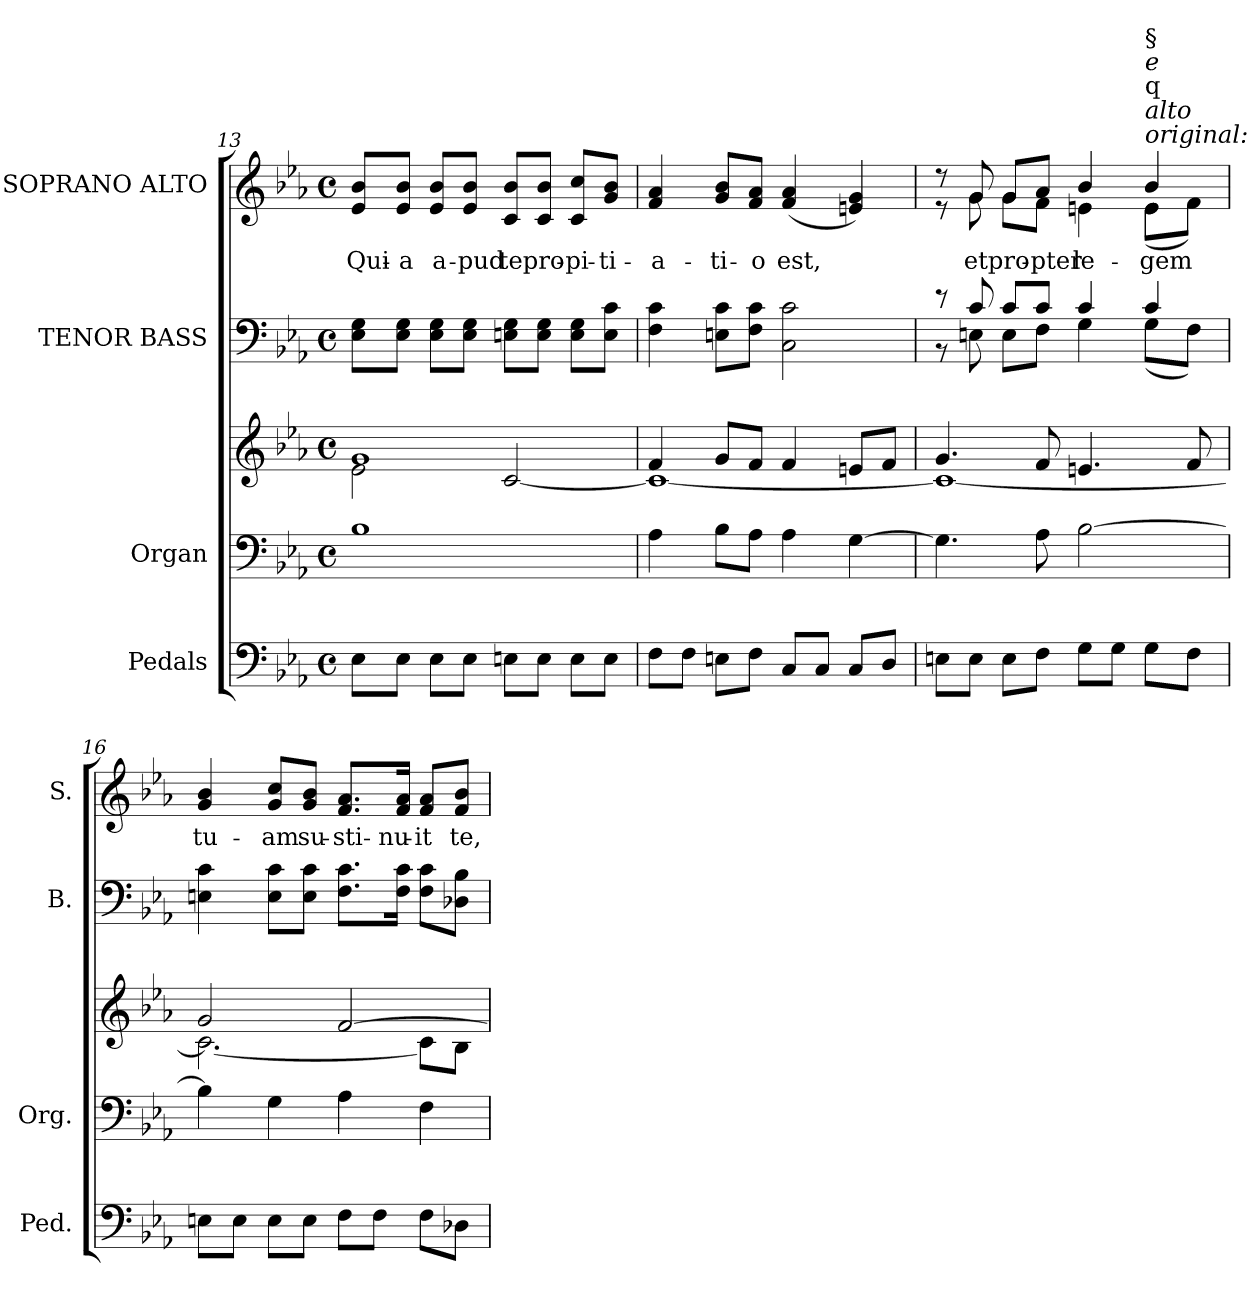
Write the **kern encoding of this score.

**kern	**kern	**kern	**kern	**kern	**text
*part4	*part3	*part3	*part2	*part1	*part1
*staff5	*staff4	*staff3	*staff2	*staff1	*staff1
*I"Pedals	*I"Organ	*	*I"TENOR BASS	*I"SOPRANO ALTO	*
*I'Ped.	*I'Org.	*	*I'B.	*I'S.	*
!!LO:PB:g=z
*clefF4	*clefF4	*clefG2	*clefF4	*clefG2	*
*k[b-e-a-]	*k[b-e-a-]	*k[b-e-a-]	*k[b-e-a-]	*k[b-e-a-]	*
*E-:	*E-:	*E-:	*E-:	*E-:	*
*M4/4	*M4/4	*M4/4	*M4/4	*M4/4	*
*met(c)	*met(c)	*met(c)	*met(c)	*met(c)	*
=13	=13	=13	=13	=13	=13
*	*	*^	*	*	*
!	!	!	!	!	!	!LO:LY:b:color=#000000
8E-i\L	1B-i	1gi	2e-i\	8E-i\ 8Gi\L	8e-i/ 8b-i/L	Qui-
!	!	!	!	!	!	!LO:LY:b:color=#000000
8E-i\J	.	.	.	8E-i\ 8Gi\J	8e-i/ 8b-i/J	-a
!	!	!	!	!	!	!LO:LY:b:color=#000000
8E-i\L	.	.	.	8E-i\ 8Gi\L	8e-i/ 8b-i/L	a-
!	!	!	!	!	!	!LO:LY:b:color=#000000
8E-i\J	.	.	.	8E-i\ 8Gi\J	8e-i/ 8b-i/J	-pud
!	!	!	!	!	!	!LO:LY:b:color=#000000
8Eni\L	.	.	[2ci/	8Eni\ 8Gi\L	8ci/ 8b-i/L	te
!	!	!	!	!	!	!LO:LY:b:color=#000000
8Ei\J	.	.	.	8Ei\ 8Gi\J	8ci/ 8b-i/J	pro-
!	!	!	!	!	!	!LO:LY:b:color=#000000
8Ei\L	.	.	.	8Ei\ 8Gi\L	8ci/ 8cci/L	-pi-
!	!	!	!	!	!	!LO:LY:b:color=#000000
8Ei\J	.	.	.	8Ei\ 8ci\J	8gi/ 8b-i/J	-ti-
=14	=14	=14	=14	=14	=14	=14
!	!	!	!	!	!	!LO:LY:b:color=#000000
8Fi\L	4A-i\	4fi/	1ci_	4Fi\ 4ci	4fi/ 4a-i	-a-
8Fi\J	.	.	.	.	.	.
!	!	!	!	!	!	!LO:LY:b:color=#000000
8Eni\L	8B-i\L	8gi/L	.	8Eni\ 8ci\L	8gi/ 8b-i/L	-ti-
!	!	!	!	!	!	!LO:LY:b:color=#000000
8Fi\J	8A-i\J	8fi/J	.	8Fi\ 8ci\J	8fi/ 8a-i/J	-o
!	!	!	!	!	!	!LO:LY:b:color=#000000
8Ci/L	4A-i\	4fi/	.	2Ci\ 2ci	(4fi/ 4a-i	est,
8Ci/J	.	.	.	.	.	.
8Ci/L	[4Gi\	8eni/L	.	.	4eni/ 4gi)	.
8Di/J	.	8fi/J	.	.	.	.
=15	=15	=15	=15	=15	=15	=15
*	*	*	*	*^	*^	*
*	*	*	*	*	*	*	*^	*
8Eni\L	4.Gi\]	4.gi/	1ci_	8r	8r	8r	8r	2.ryy	.
!	!	!	!	!	!	!	!	!	!LO:LY:b:color=#000000
8Ei\J	.	.	.	8ci/	8Eni\	8gi/	8gi\	.	et
!	!	!	!	!	!	!	!	!	!LO:LY:b:color=#000000
8Ei\L	.	.	.	8ci/L	8Ei\L	8gi/L	8gi\L	.	pro-
!	!	!	!	!	!	!	!	!	!LO:LY:b:color=#000000
8Fi\J	8A-i\	8fi/	.	8ci/J	8Fi\J	8a-i/J	8fi\J	.	-pter
!	!	!	!	!	!	!	!	!	!LO:LY:b:color=#000000
8Gi\L	[2B-i\	4.eni/	.	4ci/	4Gi\	4b-i/	4eni\	.	le-
8Gi\J	.	.	.	.	.	.	.	.	.
!	!	!	!	!	!	!LO:TX:a:i:t=original&colon;	!	!	!
!	!	!	!	!	!	!LO:TX:i:t=alto	!	!	!
!	!	!	!	!	!	!LO:TX:t=q	!	!	!
!	!	!	!	!	!	!LO:TX:i:t=e	!	!	!
!	!	!	!	!	!	!LO:TX:t=§	!	!	!
!	!	!	!	!	!	!	!	!	!LO:LY:b:color=#000000
8Gi\L	.	.	.	4ci/	(8Gi\L	4b-i/	(8ei\L	4ei\	-gem
8Fi\J	.	8fi/	.	.	8Fi\J)	.	8fi\J)	.	.
*	*	*	*	*v	*v	*	*	*	*
*	*	*	*	*	*v	*v	*v	*
=16	=16	=16	=16	=16	=16	=16
*	*	*	*	*^	*^	*
!	!	!	!	!	!	!	!	!LO:LY:b:color=#000000
*	*	*	*	*v	*v	*	*	*
*	*	*	*	*	*v	*v	*
8Eni\L	4B-i\]	2gi/	2.ci\_	4Eni\ 4ci	4gi/ 4b-i	tu-
8Ei\J	.	.	.	.	.	.
!	!	!	!	!	!	!LO:LY:b:color=#000000
8Ei\L	4Gi\	.	.	8Ei\ 8ci\L	8gi/ 8cci/L	-am
!	!	!	!	!	!	!LO:LY:b:color=#000000
8Ei\J	.	.	.	8Ei\ 8ci\J	8gi/ 8b-i/J	su-
!	!	!	!	!	!	!LO:LY:b:color=#000000
8Fi\L	4A-i\	[2fi/	.	8.Fi\ 8.ci\L	8.fi/ 8.a-i/L	-sti-
8Fi\J	.	.	.	.	.	.
!	!	!	!	!	!	!LO:LY:b:color=#000000
.	.	.	.	16Fi\ 16ci\Jk	16fi/ 16a-i/Jk	-nu-
!	!	!	!	!	!	!LO:LY:b:color=#000000
8Fi\L	4Fi\	.	8ci\L]	8Fi\ 8ci\L	8fi/ 8a-i/L	-it
!	!	!	!	!	!	!LO:LY:b:color=#000000
8D-Xi\J	.	.	8B-i\J	8D-Xi\ 8B-i\J	8fi/ 8b-i/J	te,
*	*	*v	*v	*	*	*
=	=	=	=	=	=
*-	*-	*-	*-	*-	*-
